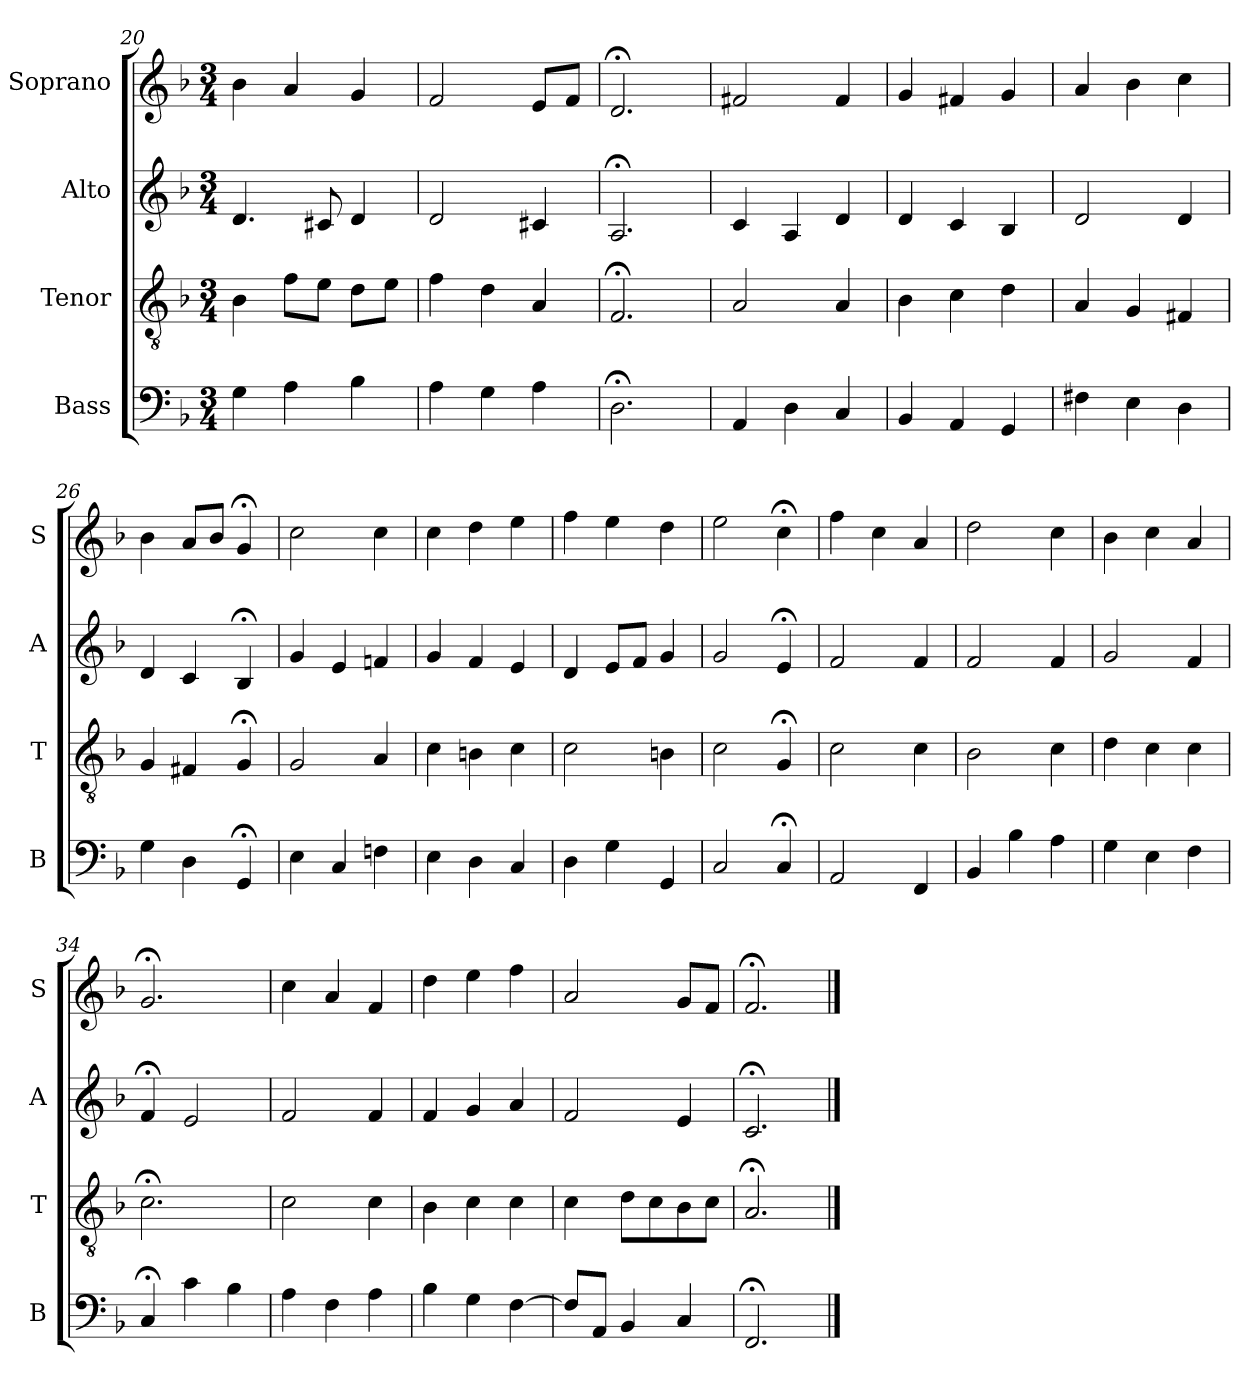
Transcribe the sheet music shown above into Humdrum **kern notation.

**kern	**kern	**kern	**kern
*part4	*part3	*part2	*part1
*staff4	*staff3	*staff2	*staff1
*I"Bass	*I"Tenor	*I"Alto	*I"Soprano
*I'B	*I'T	*I'A	*I'S
*clefF4	*clefGv2	*clefG2	*clefG2
*k[b-]	*k[b-]	*k[b-]	*k[b-]
*F:	*F:	*F:	*F:
*M3/4	*M3/4	*M3/4	*M3/4
=20	=20	=20	=20
4G	4B-	4.d	4b-
4A	8fL	.	4a
.	8eJ	8c#X	.
4B-	8dL	4d	4g
.	8eJ	.	.
=21	=21	=21	=21
4A	4f	2d	2f
4G	4d	.	.
4A	4A	4c#X	8eL
.	.	.	8fJ
=22	=22	=22	=22
2.D;<	2.F;<	2.A;<	2.d;<
=23	=23	=23	=23
4AA	2A	4c	2f#X
4D	.	4A	.
4C	4A	4d	4f#
=24	=24	=24	=24
4BB-	4B-	4d	4g
4AA	4c	4c	4f#X
4GG	4d	4B-	4g
=25	=25	=25	=25
4F#X	4A	2d	4a
4E	4G	.	4b-
4D	4F#X	4d	4cc
=26	=26	=26	=26
4G	4G	4d	4b-
4Di	4F#Xi	4ci	8aiL
.	.	.	8b-J
4GG;<	4G;<	4B-;<	4g;<
=27	=27	=27	=27
4E	2G	4g	2cc
4C	.	4e	.
4Fn	4A	4fn	4cc
=28	=28	=28	=28
4E	4c	4g	4cc
4D	4Bn	4f	4dd
4C	4c	4e	4ee
=29	=29	=29	=29
4D	2c	4d	4ff
4G	.	8eL	4ee
.	.	8fJ	.
4GG	4Bn	4g	4dd
=30	=30	=30	=30
2C	2c	2g	2ee
4C;<	4G;<	4e;<	4cc;<
=31	=31	=31	=31
2AA	2c	2f	4ff
.	.	.	4cc
4FF	4c	4f	4a
=32	=32	=32	=32
4BB-	2B-	2f	2dd
4B-	.	.	.
4A	4c	4f	4cc
=33	=33	=33	=33
4G	4d	2g	4b-
4E	4c	.	4cc
4F	4c	4f	4a
=34	=34	=34	=34
4C;<	2.c;<	4f;<	2.g;<
4c	.	2e	.
4B-	.	.	.
=35	=35	=35	=35
4A	2c	2f	4cc
4F	.	.	4a
4A	4c	4f	4f
=36	=36	=36	=36
4B-	4B-	4f	4dd
4G	4c	4g	4ee
[4F	4c	4a	4ff
=37	=37	=37	=37
8FL]	4c	2f	2a
8AAJ	.	.	.
4BB-	8dL	.	.
.	8c	.	.
4Ci	8B-i	4ei	8giL
.	8cJ	.	8fJ
=38	=38	=38	=38
2.FF;<	2.A;<	2.c;<	2.f;<
==	==	==	==
*-	*-	*-	*-
